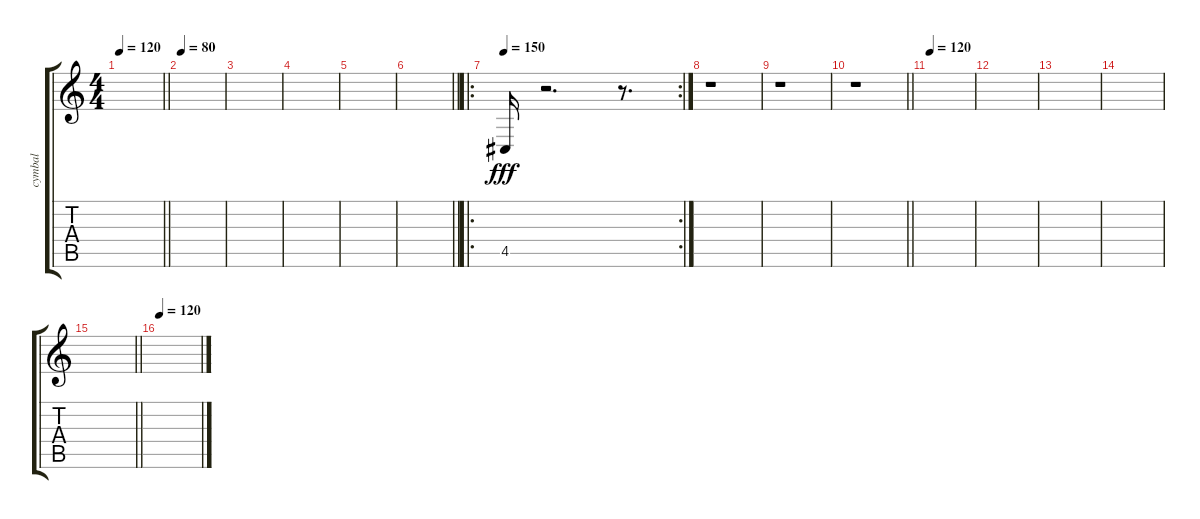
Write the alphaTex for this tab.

\track ("cymbal" "cymbal") {instrument reversecymbal}
\staff {score tabs}
\tuning (E4 B3 G3 D3 A2 E2) {hide}
\ts (4 4)
\tempo 120
\clef g2
\barLineRight lightlight
\ks c
|
\section ("" "")
\tempo 80
|
|
|
|
\barLineRight lightlight
|
\ro
\rc 2
\section ("" "")
\tempo 150
4.5.16{dy fff} r.2{d} r.8{d} |
r.1 |
r.1 |
\barLineRight lightlight
r.1 |
\section ("" "")
\tempo 120
|
|
|
|
\barLineRight lightlight
|
\section ("" "")
\tempo 120
